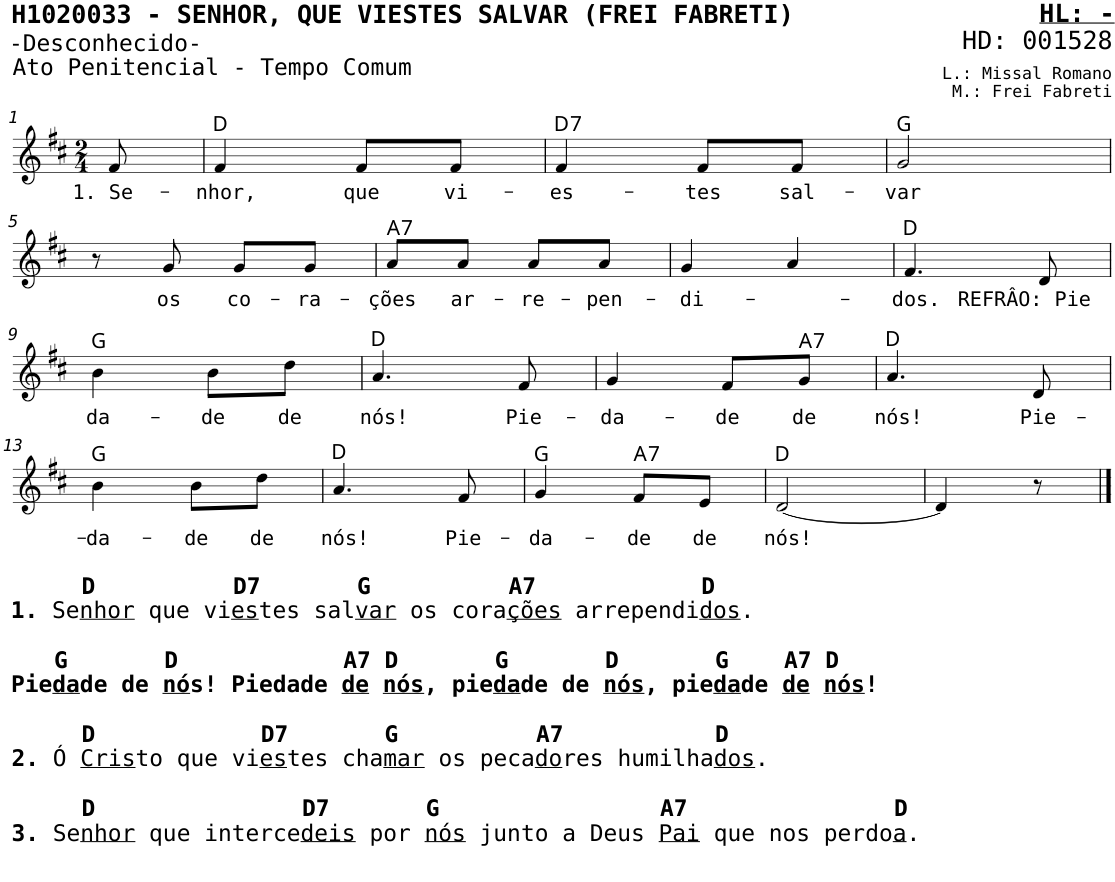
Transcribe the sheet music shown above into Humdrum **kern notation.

**kern	**text	**harte
*part1	*part1	*part1
*staff1	*staff1	*
*I"Voz	*	*
*I'V	*	*
*stria5	*	*
*clefG2	*	*
*k[f#c#]	*	*
*M2/4	*	*
=1	=1	=1
!	!LO:LY:b	!
8f#/	1. Se-	.
=2	=2	=2
!	!LO:LY:b	!
4f#/	-nhor,	D:maj
!	!LO:LY:b	!
8f#/L	que	.
!	!LO:LY:b	!
8f#/J	vi-	.
=3	=3	=3
!	!LO:LY:b	!LO:H:kt=7
4f#/	-es-	D:7
!	!LO:LY:b	!
8f#/L	-tes	.
!	!LO:LY:b	!
8f#/J	sal-	.
=4	=4	=4
!	!LO:LY:b	!
2g/	-var	G:maj
!!LO:LB:g=z
=5	=5	=5
8r	.	.
!	!LO:LY:b	!
8g/	os	.
!	!LO:LY:b	!
8g/L	co-	.
!	!LO:LY:b	!
8g/J	-ra-	.
=6	=6	=6
!	!LO:LY:b	!LO:H:kt=7
8a/L	-ções	A:7
!	!LO:LY:b	!
8a/J	ar-	.
!	!LO:LY:b	!
8a/L	-re-	.
!	!LO:LY:b	!
8a/J	-pen-	.
=7	=7	=7
!	!LO:LY:b	!
4g/	-di-	.
4a/	.	.
=8	=8	=8
!	!LO:LY:b	!
4.f#/	-dos.	D:maj
!	!LO:LY:b	!
8d/	REFRÂO: Pie	.
!!LO:LB:g=z
=9	=9	=9
!	!LO:LY:b	!
4b\	da-	G:maj
!	!LO:LY:b	!
8b\L	-de	.
!	!LO:LY:b	!
8dd\J	de	.
=10	=10	=10
!	!LO:LY:b	!
4.a/	nós!	D:maj
!	!LO:LY:b	!
8f#/	Pie-	.
=11	=11	=11
!	!LO:LY:b	!
4g/	-da-	.
!	!LO:LY:b	!
8f#/L	-de	.
!	!LO:LY:b	!LO:H:kt=7
8g/J	de	A:7
=12	=12	=12
!	!LO:LY:b	!
4.a/	nós!	D:maj
!	!LO:LY:b	!
8d/	Pie-	.
!!LO:LB:g=z
=13	=13	=13
!LO:TX:b:B:t=D          D7 &nbsp;     G          A7 &nbsp;          D	!	!
!LO:TX:b:t=1.	!	!
!LO:TX:b:t=Se	!	!
!LO:TX:b:t=nhor	!	!
!LO:TX:b:t=que vi	!	!
!LO:TX:b:t=es	!	!
!LO:TX:b:t=tes sal	!	!
!LO:TX:b:t=var	!	!
!LO:TX:b:t=os cora	!	!
!LO:TX:b:t=ções	!	!
!LO:TX:b:t=arrependi	!	!
!LO:TX:b:t=dos	!	!
!LO:TX:b:t=.	!	!
!LO:TX:b:B:t=G       D &nbsp;          A7 D       G       D       G    A7 D	!	!
!LO:TX:b:t=Pie	!	!
!LO:TX:b:t=da	!	!
!LO:TX:b:t=de de	!	!
!LO:TX:b:t=nó	!	!
!LO:TX:b:t=s! Piedade	!	!
!LO:TX:b:t=de	!	!
!LO:TX:b:t=nós	!	!
!LO:TX:b:t=, pie	!	!
!LO:TX:b:t=da	!	!
!LO:TX:b:t=de de	!	!
!LO:TX:b:t=nós	!	!
!LO:TX:b:t=, pie	!	!
!LO:TX:b:t=da	!	!
!LO:TX:b:t=de	!	!
!LO:TX:b:t=de	!	!
!LO:TX:b:t=nós	!	!
!LO:TX:b:t=!	!	!
!LO:TX:b:t=D            D7 &nbsp;     G          A7 &nbsp;         D	!	!
!LO:TX:b:t=2.	!	!
!LO:TX:b:t=Ó	!	!
!LO:TX:b:t=Cris	!	!
!LO:TX:b:t=to que vi	!	!
!LO:TX:b:t=es	!	!
!LO:TX:b:t=tes cha	!	!
!LO:TX:b:t=mar	!	!
!LO:TX:b:t=os peca	!	!
!LO:TX:b:t=do	!	!
!LO:TX:b:t=res humilha	!	!
!LO:TX:b:t=dos	!	!
!LO:TX:b:t=.	!	!
!LO:TX:b:B:t=D               D7 &nbsp;     G                A7 &nbsp;             D	!	!
!LO:TX:b:t=3.	!	!
!LO:TX:b:t=Se	!	!
!LO:TX:b:t=nhor	!	!
!LO:TX:b:t=que interce	!	!
!LO:TX:b:t=deis	!	!
!LO:TX:b:t=por	!	!
!LO:TX:b:t=nós	!	!
!LO:TX:b:t=junto a Deus	!	!
!LO:TX:b:t=Pai	!	!
!LO:TX:b:t=que nos perdo	!	!
!LO:TX:b:t=a	!	!
!LO:TX:b:t=.	!	!
!	!LO:LY:b	!
4b\	-da-	G:maj
!	!LO:LY:b	!
8b\L	-de	.
!	!LO:LY:b	!
8dd\J	de	.
=14	=14	=14
!	!LO:LY:b	!
4.a/	nós!	D:maj
!	!LO:LY:b	!
8f#/	Pie-	.
=15	=15	=15
!	!LO:LY:b	!
4g/	-da-	G:maj
!	!LO:LY:b	!LO:H:kt=7
8f#/L	-de	A:7
!	!LO:LY:b	!
8e/J	de	.
=16	=16	=16
!	!LO:LY:b	!
[2d/	nós!	D:maj
=17	=17	=17
4d/]	.	.
8r	.	.
==	==	==
*-	*-	*-
